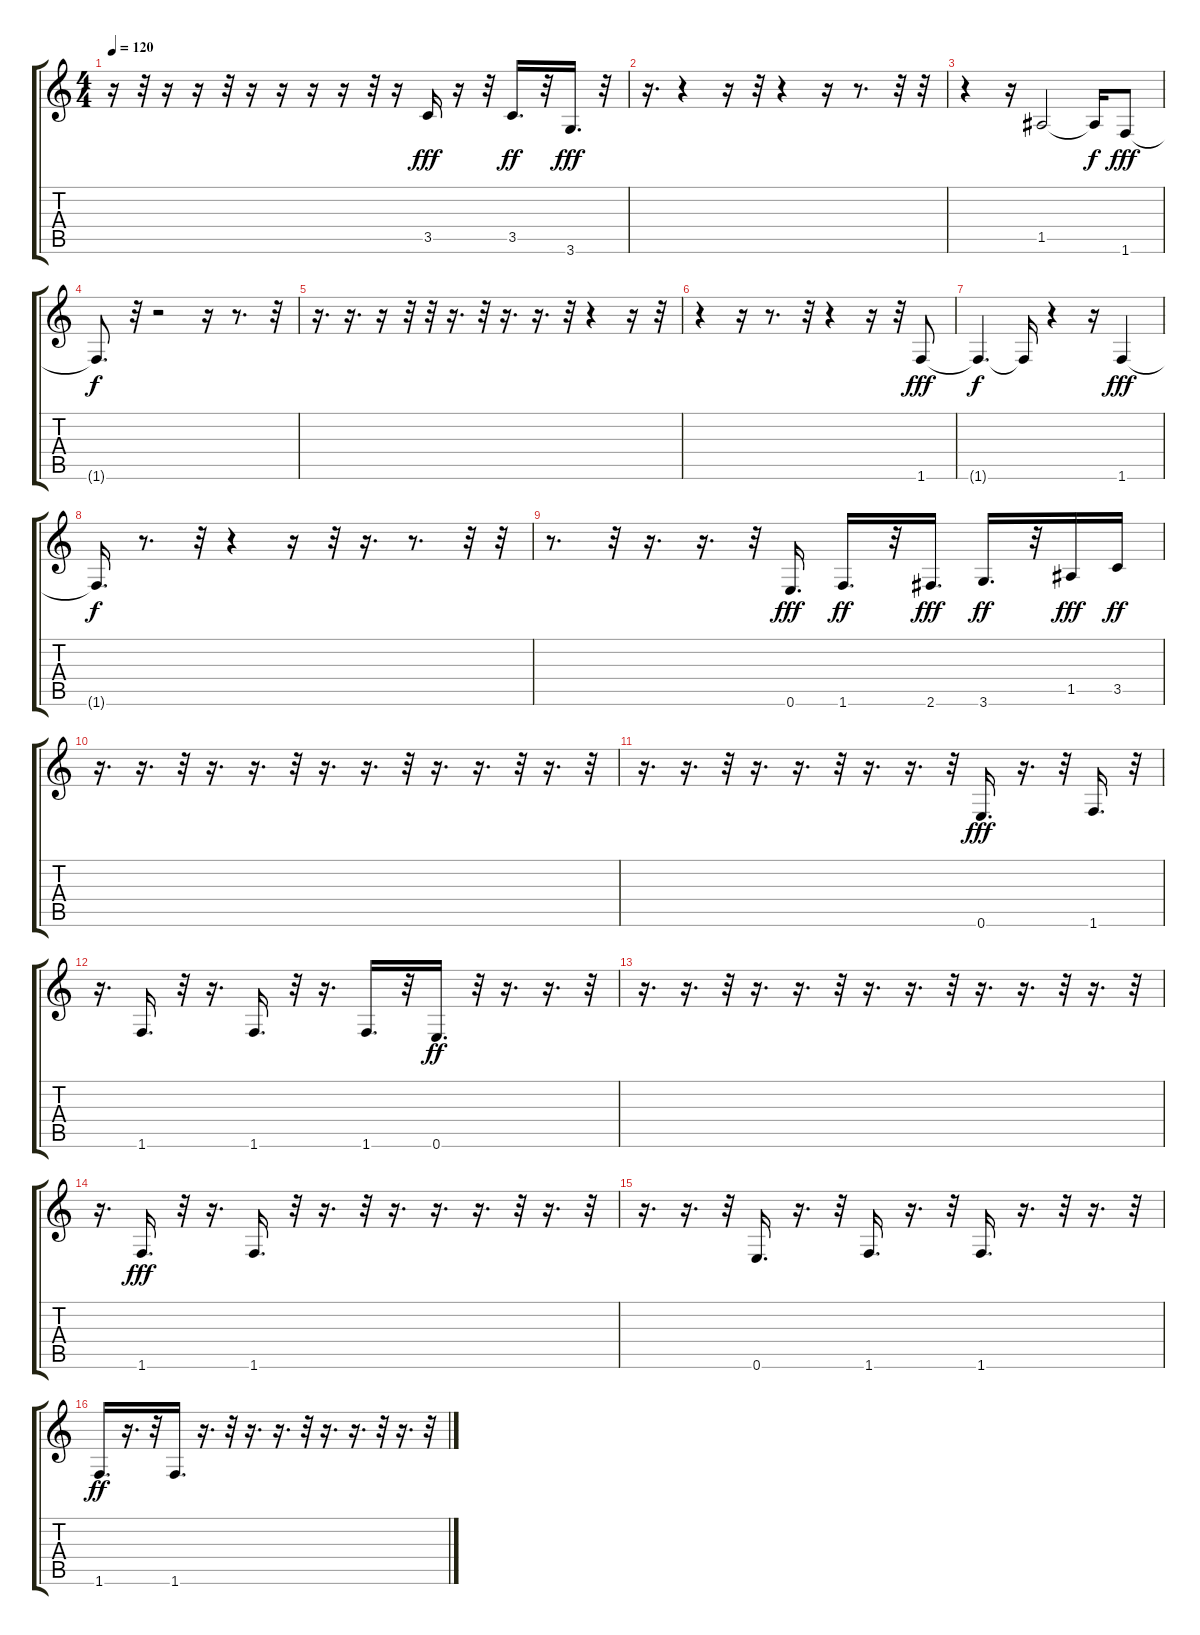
\track "" {instrument synthbass2}
\staff {score tabs}
\tuning (E4 B3 G3 D3 A2 E2) {hide}
\ts (4 4)
\tempo 120
\clef g2
\ks c
r.16{dy ff} r.32 r.16 r.16 r.32 r.16 r.16 r.16 r.16 r.32 r.16 3.5.16{dy fff} r.16 r.32 3.5.16{d dy ff} r.32 3.6.16{d dy fff} r.32 |
r.16{d} r.4 r.16 r.32 r.4 r.16 r.8{d} r.32 r.32 |
r.4 r.16 1.5.2 1.5{t}.16{dy f} 1.6.8{dy fff} |
1.6{t}.8{d dy f} r.32 r.2 r.16 r.8{d} r.32 |
r.16{d} r.16{d} r.16 r.32 r.32 r.16{d} r.32 r.16{d} r.16{d} r.32 r.4 r.16 r.32 |
r.4 r.16 r.8{d} r.32 r.4 r.16 r.32 1.6.8{dy fff} |
1.6{t}.4{d dy f} 1.6{t}.16 r.4 r.16 1.6.4{dy fff} |
1.6{t}.16{d dy f} r.8{d} r.32 r.4 r.16 r.32 r.16{d} r.8{d} r.32 r.32 |
r.8{d} r.32 r.16{d} r.16{d} r.32 0.6.16{d dy fff} 1.6.16{d dy ff} r.32 2.6.16{d dy fff} 3.6.16{d dy ff} r.32 1.5.16{dy fff} 3.5.16{dy ff} |
r.16{d} r.16{d} r.32 r.16{d} r.16{d} r.32 r.16{d} r.16{d} r.32 r.16{d} r.16{d} r.32 r.16{d} r.32 |
r.16{d} r.16{d} r.32 r.16{d} r.16{d} r.32 r.16{d} r.16{d} r.32 0.6.16{d dy fff} r.16{d} r.32 1.6.16{d} r.32 |
r.16{d} 1.6.16{d} r.32 r.16{d} 1.6.16{d} r.32 r.16{d} 1.6.16{d} r.32 0.6.16{d dy ff} r.32 r.16{d} r.16{d} r.32 |
r.16{d} r.16{d} r.32 r.16{d} r.16{d} r.32 r.16{d} r.16{d} r.32 r.16{d} r.16{d} r.32 r.16{d} r.32 |
r.16{d} 1.6.16{d dy fff} r.32 r.16{d} 1.6.16{d} r.32 r.16{d} r.32 r.16{d} r.16{d} r.16{d} r.32 r.16{d} r.32 |
r.16{d} r.16{d} r.32 0.6.16{d} r.16{d} r.32 1.6.16{d} r.16{d} r.32 1.6.16{d} r.16{d} r.32 r.16{d} r.32 |
1.6.16{d dy ff} r.16{d} r.32 1.6.16{d} r.16{d} r.32 r.16{d} r.16{d} r.32 r.16{d} r.16{d} r.32 r.16{d} r.32
